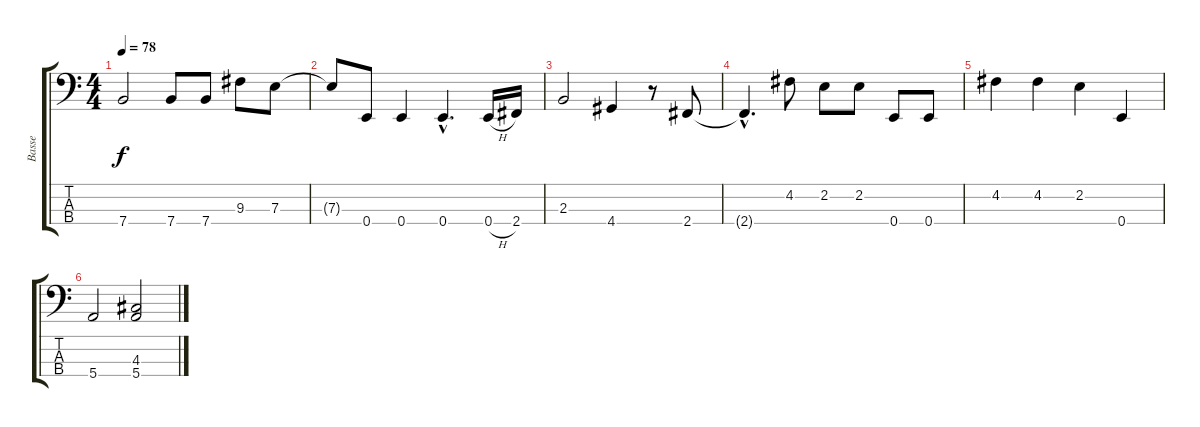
\track ("Basse" "Basse") {instrument acousticbass}
\staff {score tabs}
\tuning (G2 D2 A1 E1) {hide}
\ts (4 4)
\tempo 78
\clef f4
\ks c
7.4.2{dy f} 7.4.8 7.4.8 9.3.8 7.3.8 |
7.3{t}.8 0.4.8 0.4.4 0.4{hac}.4{d} 0.4{h}.16 2.4.16 |
2.3.2 4.4.4 r.8 2.4.8 |
2.4{hac t}.4{d} 4.2.8 2.2.8 2.2.8 0.4.8 0.4.8 |
4.2.4 4.2.4 2.2.4 0.4.4 |
5.4.2 (4.3 5.4).2
